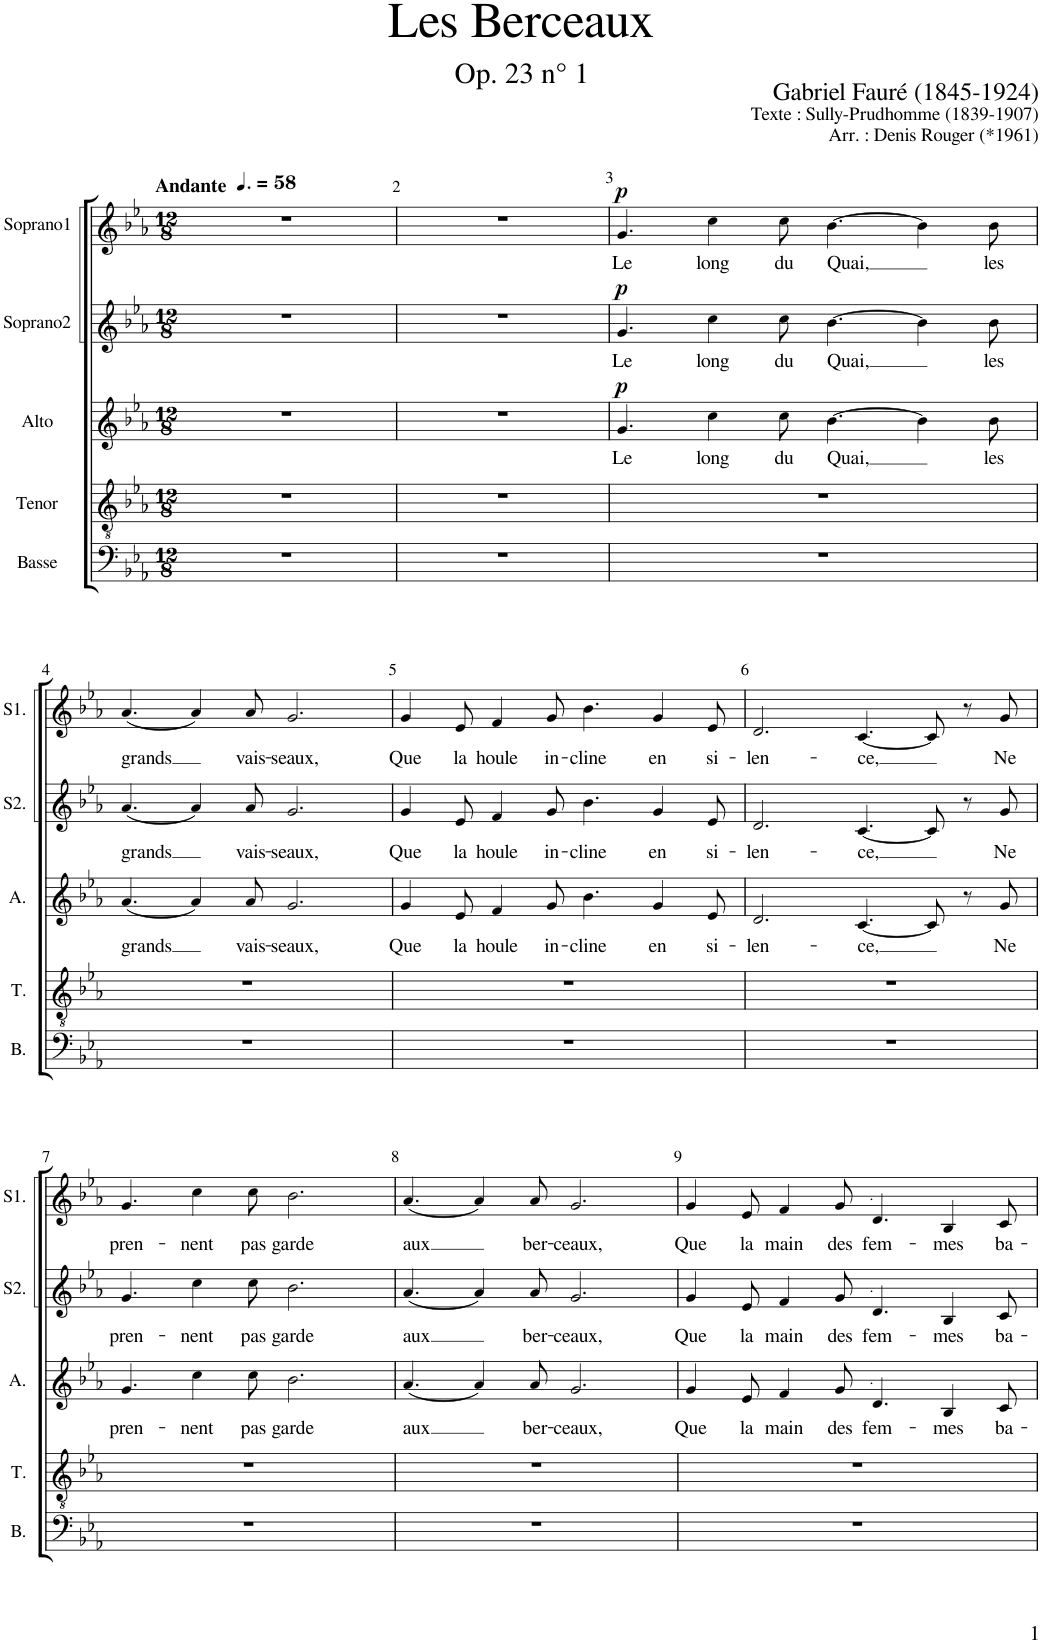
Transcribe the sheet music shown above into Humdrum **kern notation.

**kern	**kern	**kern	**text	**dynam	**kern	**text	**dynam	**kern	**text	**dynam
*part5	*part4	*part3	*part3	*part3	*part2	*part2	*part2	*part1	*part1	*part1
*staff5	*staff4	*staff3	*staff3	*staff3	*staff2	*staff2	*staff2	*staff1	*staff1	*staff1
*I"Basse	*I"Tenor	*I"Alto	*	*	*I"Soprano2	*	*	*I"Soprano1	*	*
*I'B.	*I'T.	*I'A.	*	*	*I'S2.	*	*	*I'S1.	*	*
*clefF4	*clefGv2	*clefG2	*	*	*clefG2	*	*	*clefG2	*	*
*k[b-e-a-]	*k[b-e-a-]	*k[b-e-a-]	*	*	*k[b-e-a-]	*	*	*k[b-e-a-]	*	*
*M12/8	*M12/8	*M12/8	*	*	*M12/8	*	*	*M12/8	*	*
*MM87	*MM87	*MM87	*	*	*MM87	*	*	*MM87	*	*
=1	=1	=1	=1	=1	=1	=1	=1	=1	=1	=1
!	!	!	!	!	!	!	!	!LO:TX:a:B:t=Andante	!	!
1.r	1.r	1.r	.	.	1.r	.	.	1.r	.	.
=2	=2	=2	=2	=2	=2	=2	=2	=2	=2	=2
1.r	1.r	1.r	.	.	1.r	.	.	1.r	.	.
=3	=3	=3	=3	=3	=3	=3	=3	=3	=3	=3
!	!	!	!LO:LY:b	!LO:DY:a	!	!LO:LY:b	!LO:DY:a	!	!LO:LY:b	!LO:DY:a
1.r	1.r	4.g/	Le	p	4.g/	Le	p	4.g/	Le	p
!	!	!	!LO:LY:b	!	!	!LO:LY:b	!	!	!LO:LY:b	!
.	.	4cc\	long	.	4cc\	long	.	4cc\	long	.
!	!	!	!LO:LY:b	!	!	!LO:LY:b	!	!	!LO:LY:b	!
.	.	8cc\	du	.	8cc\	du	.	8cc\	du	.
!	!	!	!LO:LY:b	!	!	!LO:LY:b	!	!	!LO:LY:b	!
.	.	[4.b-\	Quai,	.	[4.b-\	Quai,	.	[4.b-\	Quai,	.
.	.	4b-\]	.	.	4b-\]	.	.	4b-\]	.	.
!	!	!	!LO:LY:b	!	!	!LO:LY:b	!	!	!LO:LY:b	!
.	.	8b-\	les	.	8b-\	les	.	8b-\	les	.
!!LO:LB:g=z
=4	=4	=4	=4	=4	=4	=4	=4	=4	=4	=4
!	!	!	!LO:LY:b	!	!	!LO:LY:b	!	!	!LO:LY:b	!
1.r	1.r	[4.a-/	grands	.	[4.a-/	grands	.	[4.a-/	grands	.
.	.	4a-/]	.	.	4a-/]	.	.	4a-/]	.	.
!	!	!	!LO:LY:b	!	!	!LO:LY:b	!	!	!LO:LY:b	!
.	.	8a-/	vais-	.	8a-/	vais-	.	8a-/	vais-	.
!	!	!	!LO:LY:b	!	!	!LO:LY:b	!	!	!LO:LY:b	!
.	.	2.g/	-seaux,	.	2.g/	-seaux,	.	2.g/	-seaux,	.
=5	=5	=5	=5	=5	=5	=5	=5	=5	=5	=5
!	!	!	!LO:LY:b	!	!	!LO:LY:b	!	!	!LO:LY:b	!
1.r	1.r	4g/	Que	.	4g/	Que	.	4g/	Que	.
!	!	!	!LO:LY:b	!	!	!LO:LY:b	!	!	!LO:LY:b	!
.	.	8e-/	la	.	8e-/	la	.	8e-/	la	.
!	!	!	!LO:LY:b	!	!	!LO:LY:b	!	!	!LO:LY:b	!
.	.	4f/	houle	.	4f/	houle	.	4f/	houle	.
!	!	!	!LO:LY:b	!	!	!LO:LY:b	!	!	!LO:LY:b	!
.	.	8g/	in-	.	8g/	in-	.	8g/	in-	.
!	!	!	!LO:LY:b	!	!	!LO:LY:b	!	!	!LO:LY:b	!
.	.	4.b-\	-cline	.	4.b-\	-cline	.	4.b-\	-cline	.
!	!	!	!LO:LY:b	!	!	!LO:LY:b	!	!	!LO:LY:b	!
.	.	4g/	en	.	4g/	en	.	4g/	en	.
!	!	!	!LO:LY:b	!	!	!LO:LY:b	!	!	!LO:LY:b	!
.	.	8e-/	si-	.	8e-/	si-	.	8e-/	si-	.
=6	=6	=6	=6	=6	=6	=6	=6	=6	=6	=6
!	!	!	!LO:LY:b	!	!	!LO:LY:b	!	!	!LO:LY:b	!
1.r	1.r	2.d/	-len-	.	2.d/	-len-	.	2.d/	-len-	.
!	!	!	!LO:LY:b	!	!	!LO:LY:b	!	!	!LO:LY:b	!
.	.	[4.c/	-ce,	.	[4.c/	-ce,	.	[4.c/	-ce,	.
.	.	8c/]	.	.	8c/]	.	.	8c/]	.	.
.	.	8r	.	.	8r	.	.	8r	.	.
!	!	!	!LO:LY:b	!	!	!LO:LY:b	!	!	!LO:LY:b	!
.	.	8g/	Ne	.	8g/	Ne	.	8g/	Ne	.
!!LO:LB:g=z
=7	=7	=7	=7	=7	=7	=7	=7	=7	=7	=7
!	!	!	!LO:LY:b	!	!	!LO:LY:b	!	!	!LO:LY:b	!
1.r	1.r	4.g/	pren-	.	4.g/	pren-	.	4.g/	pren-	.
!	!	!	!LO:LY:b	!	!	!LO:LY:b	!	!	!LO:LY:b	!
.	.	4cc\	-nent	.	4cc\	-nent	.	4cc\	-nent	.
!	!	!	!LO:LY:b	!	!	!LO:LY:b	!	!	!LO:LY:b	!
.	.	8cc\	pas	.	8cc\	pas	.	8cc\	pas	.
!	!	!	!LO:LY:b	!	!	!LO:LY:b	!	!	!LO:LY:b	!
.	.	2.b-\	garde	.	2.b-\	garde	.	2.b-\	garde	.
=8	=8	=8	=8	=8	=8	=8	=8	=8	=8	=8
!	!	!	!LO:LY:b	!	!	!LO:LY:b	!	!	!LO:LY:b	!
1.r	1.r	[4.a-/	aux	.	[4.a-/	aux	.	[4.a-/	aux	.
.	.	4a-/]	.	.	4a-/]	.	.	4a-/]	.	.
!	!	!	!LO:LY:b	!	!	!LO:LY:b	!	!	!LO:LY:b	!
.	.	8a-/	ber-	.	8a-/	ber-	.	8a-/	ber-	.
!	!	!	!LO:LY:b	!	!	!LO:LY:b	!	!	!LO:LY:b	!
.	.	2.g/	-ceaux,	.	2.g/	-ceaux,	.	2.g/	-ceaux,	.
=9	=9	=9	=9	=9	=9	=9	=9	=9	=9	=9
!	!	!	!LO:LY:b	!	!	!LO:LY:b	!	!	!LO:LY:b	!
1.r	1.r	4g/	Que	.	4g/	Que	.	4g/	Que	.
!	!	!	!LO:LY:b	!	!	!LO:LY:b	!	!	!LO:LY:b	!
.	.	8e-/	la	.	8e-/	la	.	8e-/	la	.
!	!	!	!LO:LY:b	!	!	!LO:LY:b	!	!	!LO:LY:b	!
.	.	4f/	main	.	4f/	main	.	4f/	main	.
!	!	!	!LO:LY:b	!	!	!LO:LY:b	!	!	!LO:LY:b	!
.	.	8g/	des	.	8g/	des	.	8g/	des	.
!	!	!	!	!	!	!	!	!LO:TX:a:i:t=.	!	!
!	!	!	!	!	!LO:TX:a:i:t=.	!	!	!	!	!
!	!	!LO:TX:a:i:t=.	!	!	!	!	!	!	!	!
!	!	!	!LO:LY:b	!	!	!LO:LY:b	!	!	!LO:LY:b	!
.	.	4.d/	fem-	.	4.d/	fem-	.	4.d/	fem-	.
!	!	!	!LO:LY:b	!	!	!LO:LY:b	!	!	!LO:LY:b	!
.	.	4B-/	-mes	.	4B-/	-mes	.	4B-/	-mes	.
!	!	!	!LO:LY:b	!	!	!LO:LY:b	!	!	!LO:LY:b	!
.	.	8c/	ba-	.	8c/	ba-	.	8c/	ba-	.
=	=	=	=	=	=	=	=	=	=	=
*-	*-	*-	*-	*-	*-	*-	*-	*-	*-	*-
